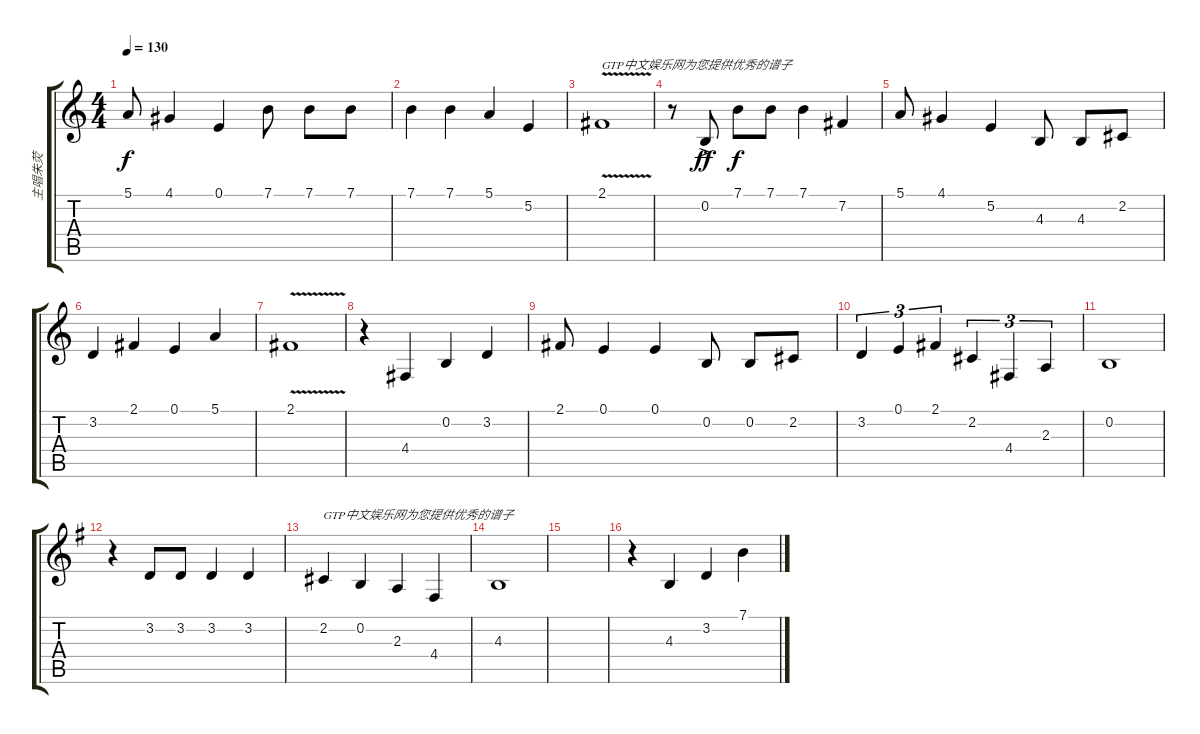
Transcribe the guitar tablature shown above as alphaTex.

\track ("主唱朱荧" "主唱朱荧") {instrument oboe}
\staff {score tabs}
\tuning (E4 B3 G3 D3 A2 E2) {hide}
\ts (4 4)
\tempo 130
\clef g2
\ks c
5.1.8{dy f} 4.1.4 0.1.4 7.1.8 7.1.8 7.1.8 |
7.1.4 7.1.4 5.1.4 5.2.4 |
2.1{v}.1{txt "GTP中文娱乐网为您提供优秀的谱子"} |
r.8 0.2{ac}.8{dy ff} 7.1.8{dy f} 7.1.8 7.1.4 7.2.4 |
5.1.8 4.1.4 5.2.4 4.3.8 4.3.8 2.2.8 |
3.2.4 2.1.4 0.1.4 5.1.4 |
2.1{v}.1 |
r.4 4.4.4 0.2.4 3.2.4 |
2.1.8 0.1.4 0.1.4 0.2.8 0.2.8 2.2.8 |
3.2.4{tu (3 2)} 0.1.4{tu (3 2)} 2.1.4{tu (3 2)} 2.2.4{tu (3 2)} 4.4.4{tu (3 2)} 2.3.4{tu (3 2)} |
0.2.1 |
\ks g
r.4 3.2.8 3.2.8 3.2.4 3.2.4 |
2.2.4{txt "GTP中文娱乐网为您提供优秀的谱子"} 0.2.4 2.3.4 4.4.4 |
4.3.1 |
|
r.4 4.3.4 3.2.4 7.1.4
